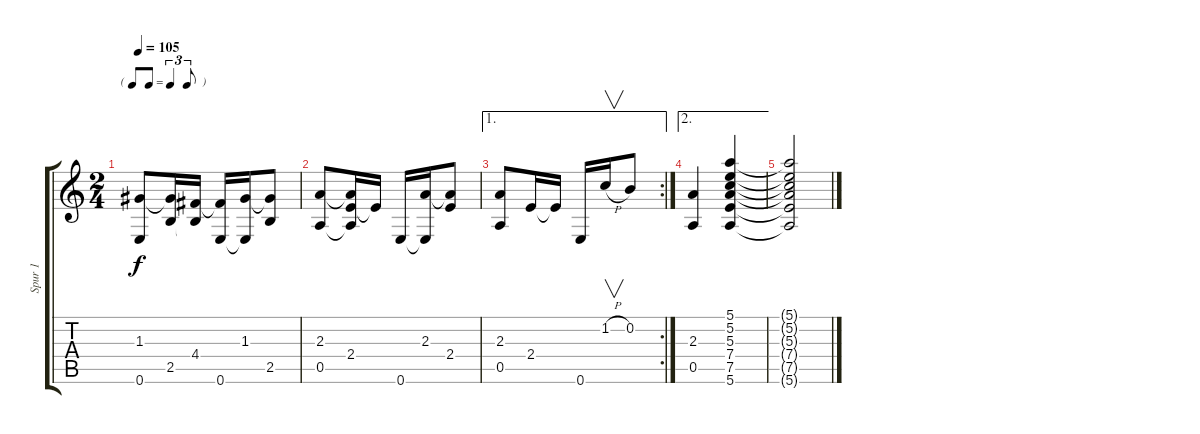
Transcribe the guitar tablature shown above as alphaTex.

\track ("Spur 1" "Spur 1") {instrument acousticguitarnylon}
\staff {score tabs}
\tuning (E4 B3 G3 D3 A2 E2) {hide}
\ts (2 4)
\tf triplet8th
\tempo 105
\clef g2
\ks c
(1.3 0.6).8{dy f} (1.3{t} 2.5).16 (4.4 2.5{t}).16 (4.4{t} 0.6).16 (1.3 0.6{t}).16 (1.3{t} 2.5).8 |
(2.3 0.5).8 (2.3{t} 2.4 0.5{t}).16 2.4{t}.16 0.6.16 (2.3 0.6{t}).16 (2.3{t} 2.4).8 |
\ae 1
\rc 2
(2.3 0.5).8 2.4.16 2.4{t}.16 0.6.16 1.2{h}.16{v} 0.2.8 |
\ae 2
(2.3 0.5).4 (5.1 5.2 5.3 7.4 7.5 5.6).4 |
(5.1{t} 5.2{t} 5.3{t} 7.4{t} 7.5{t} 5.6{t}).2
